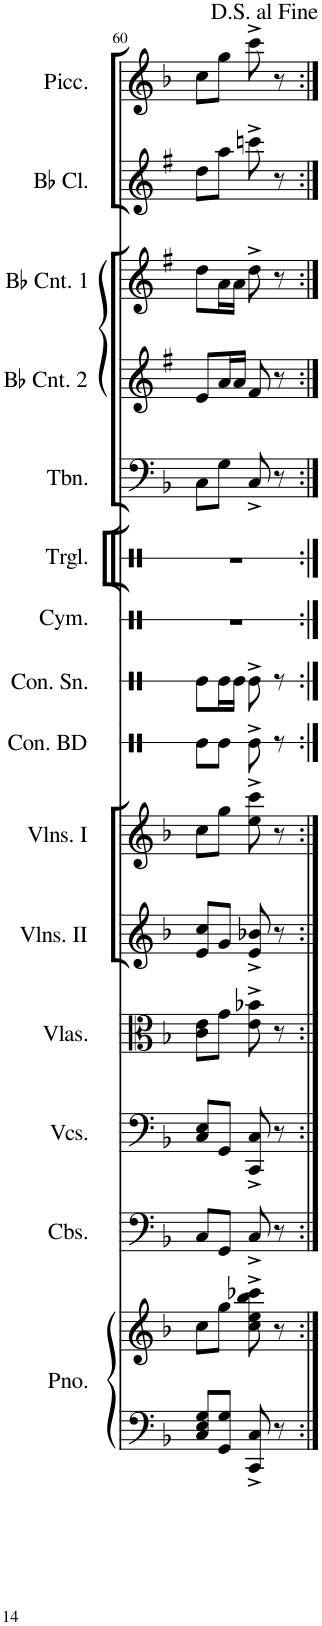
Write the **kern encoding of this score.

**kern	**kern	**kern	**kern	**kern	**kern	**kern	**kern	**kern	**kern	**kern	**kern	**kern	**kern	**kern	**kern
*part15	*part15	*part14	*part13	*part12	*part11	*part10	*part9	*part8	*part7	*part6	*part5	*part4	*part3	*part2	*part1
*staff16	*staff15	*staff14	*staff13	*staff12	*staff11	*staff10	*staff9	*staff8	*staff7	*staff6	*staff5	*staff4	*staff3	*staff2	*staff1
*I"Piano	*	*I"Contrabasses	*I"Violoncellos	*I"Violas	*I"Violins II	*I"Violins I	*I"Concert Bass Drum	*I"Concert Snare Drum	*I"Cymbal	*I"Triangle	*I"Trombone	*I"Bb Cornet 2	*I"Bb Cornet 1	*I"Bb Clarinet	*I"Piccolo
*I'Pno.	*	*I'Cbs.	*I'Vcs.	*I'Vlas.	*I'Vlns. II	*I'Vlns. I	*I'Con. BD	*I'Con. Sn.	*I'Cym.	*I'Trgl.	*I'Tbn.	*I'Bb Cnt. 2	*I'Bb Cnt. 1	*I'Bb Cl.	*I'Picc.
!!LO:PB:g=z
*clefF4	*clefG2	*clefF4	*clefF4	*clefC3	*clefG2	*clefG2	*clefX	*clefX	*clefX	*clefX	*clefF4	*clefG2	*clefG2	*clefG2	*clefG2
*	*	*Trd7c12	*	*	*	*	*	*	*	*	*	*Trd1c2	*Trd1c2	*Trd1c2	*Trd-7c-12
*k[b-]	*k[b-]	*k[b-]	*k[b-]	*k[b-]	*k[b-]	*k[b-]	*k[]	*k[]	*k[]	*k[]	*k[b-]	*k[f#]	*k[f#]	*k[f#]	*k[b-]
*M2/4	*M2/4	*M2/4	*M2/4	*M2/4	*M2/4	*M2/4	*M2/4	*M2/4	*M2/4	*M2/4	*M2/4	*M2/4	*M2/4	*M2/4	*M2/4
=60	=60	=60	=60	=60	=60	=60	=60	=60	=60	=60	=60	=60	=60	=60	=60
8C/ 8E/ 8G/L	8cc\L	8C/L	8C/ 8E/L	8c\ 8e\L	8e/ 8cc/L	8cc\L	8Re\L	8Re\L	2r	2r	8C\L	8e/L	8dd\L	8dd\L	8cc\L
8GG/ 8G/J	8gg\J	8GG/J	8GG/J	8g\J	8g/J	8gg\J	8Re\J	16Re\L	.	.	8G\J	16a/L	16a\L	8aa\J	8gg\J
.	.	.	.	.	.	.	.	16Re\JJ	.	.	.	16a/JJ	16a\JJ	.	.
8CC/^ 8C/^	8cc\^ 8ee\^ 8bb-\^ 8ccc-X\^	8C^/	8CC/^ 8C/^	8e\^ 8b-X\^	8e/^ 8b-X/^	8ee\^ 8ccc\^	8Re^\	8Re^\	.	.	8C^/	8f#/	8dd^\	8cccn^\	8ccc^\
8r	8r	8r	8r	8r	8r	8r	8r	8r	.	.	8r	8r	8r	8r	8r
=:|!	=:|!	=:|!	=:|!	=:|!	=:|!	=:|!	=:|!	=:|!	=:|!	=:|!	=:|!	=:|!	=:|!	=:|!	=:|!
*-	*-	*-	*-	*-	*-	*-	*-	*-	*-	*-	*-	*-	*-	*-	*-
